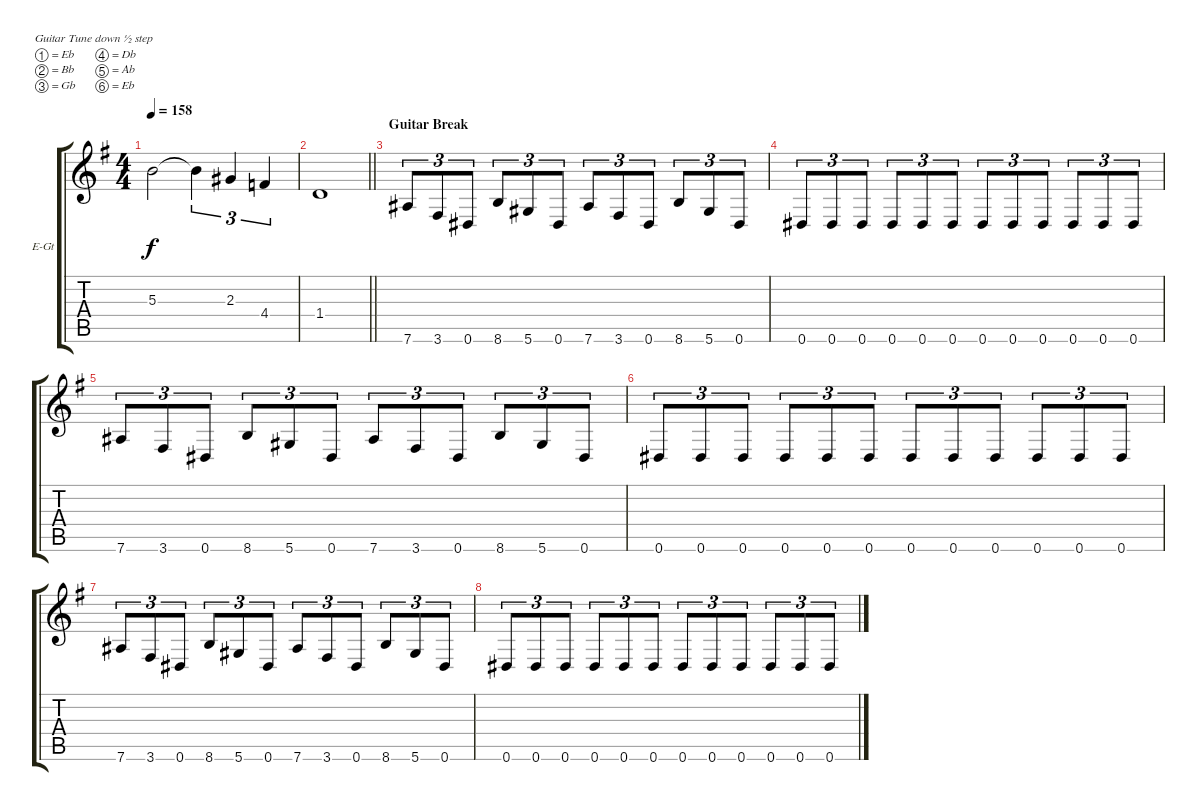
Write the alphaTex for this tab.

\bracketExtendMode groupsimilarinstruments
\firstSystemTrackNameOrientation horizontal
\otherSystemsTrackNameOrientation horizontal
\track ("Гитара 2" "E-Gt") {mute instrument distortionguitar}
\staff {score tabs}
\tuning (Eb4 Bb3 Gb3 Db3 Ab2 Eb2)
\ts (4 4)
\tempo 158
\clef g2
\ks eminor
5.3.2{dy f} 5.3{t}.4{tu (3 2)} 2.3.4{tu (3 2)} 4.4.4{tu (3 2)} |
\barLineRight lightlight
1.4.1 |
\section ("" "Guitar Break")
7.6.8{tu (3 2)} 3.6.8{tu (3 2)} 0.6.8{tu (3 2)} 8.6.8{tu (3 2)} 5.6.8{tu (3 2)} 0.6.8{tu (3 2)} 7.6.8{tu (3 2)} 3.6.8{tu (3 2)} 0.6.8{tu (3 2)} 8.6.8{tu (3 2)} 5.6.8{tu (3 2)} 0.6.8{tu (3 2)} |
0.6.8{tu (3 2)} 0.6.8{tu (3 2)} 0.6.8{tu (3 2)} 0.6.8{tu (3 2)} 0.6.8{tu (3 2)} 0.6.8{tu (3 2)} 0.6.8{tu (3 2)} 0.6.8{tu (3 2)} 0.6.8{tu (3 2)} 0.6.8{tu (3 2)} 0.6.8{tu (3 2)} 0.6.8{tu (3 2)} |
7.6.8{tu (3 2)} 3.6.8{tu (3 2)} 0.6.8{tu (3 2)} 8.6.8{tu (3 2)} 5.6.8{tu (3 2)} 0.6.8{tu (3 2)} 7.6.8{tu (3 2)} 3.6.8{tu (3 2)} 0.6.8{tu (3 2)} 8.6.8{tu (3 2)} 5.6.8{tu (3 2)} 0.6.8{tu (3 2)} |
0.6.8{tu (3 2)} 0.6.8{tu (3 2)} 0.6.8{tu (3 2)} 0.6.8{tu (3 2)} 0.6.8{tu (3 2)} 0.6.8{tu (3 2)} 0.6.8{tu (3 2)} 0.6.8{tu (3 2)} 0.6.8{tu (3 2)} 0.6.8{tu (3 2)} 0.6.8{tu (3 2)} 0.6.8{tu (3 2)} |
7.6.8{tu (3 2)} 3.6.8{tu (3 2)} 0.6.8{tu (3 2)} 8.6.8{tu (3 2)} 5.6.8{tu (3 2)} 0.6.8{tu (3 2)} 7.6.8{tu (3 2)} 3.6.8{tu (3 2)} 0.6.8{tu (3 2)} 8.6.8{tu (3 2)} 5.6.8{tu (3 2)} 0.6.8{tu (3 2)} |
0.6.8{tu (3 2)} 0.6.8{tu (3 2)} 0.6.8{tu (3 2)} 0.6.8{tu (3 2)} 0.6.8{tu (3 2)} 0.6.8{tu (3 2)} 0.6.8{tu (3 2)} 0.6.8{tu (3 2)} 0.6.8{tu (3 2)} 0.6.8{tu (3 2)} 0.6.8{tu (3 2)} 0.6.8{tu (3 2)}
